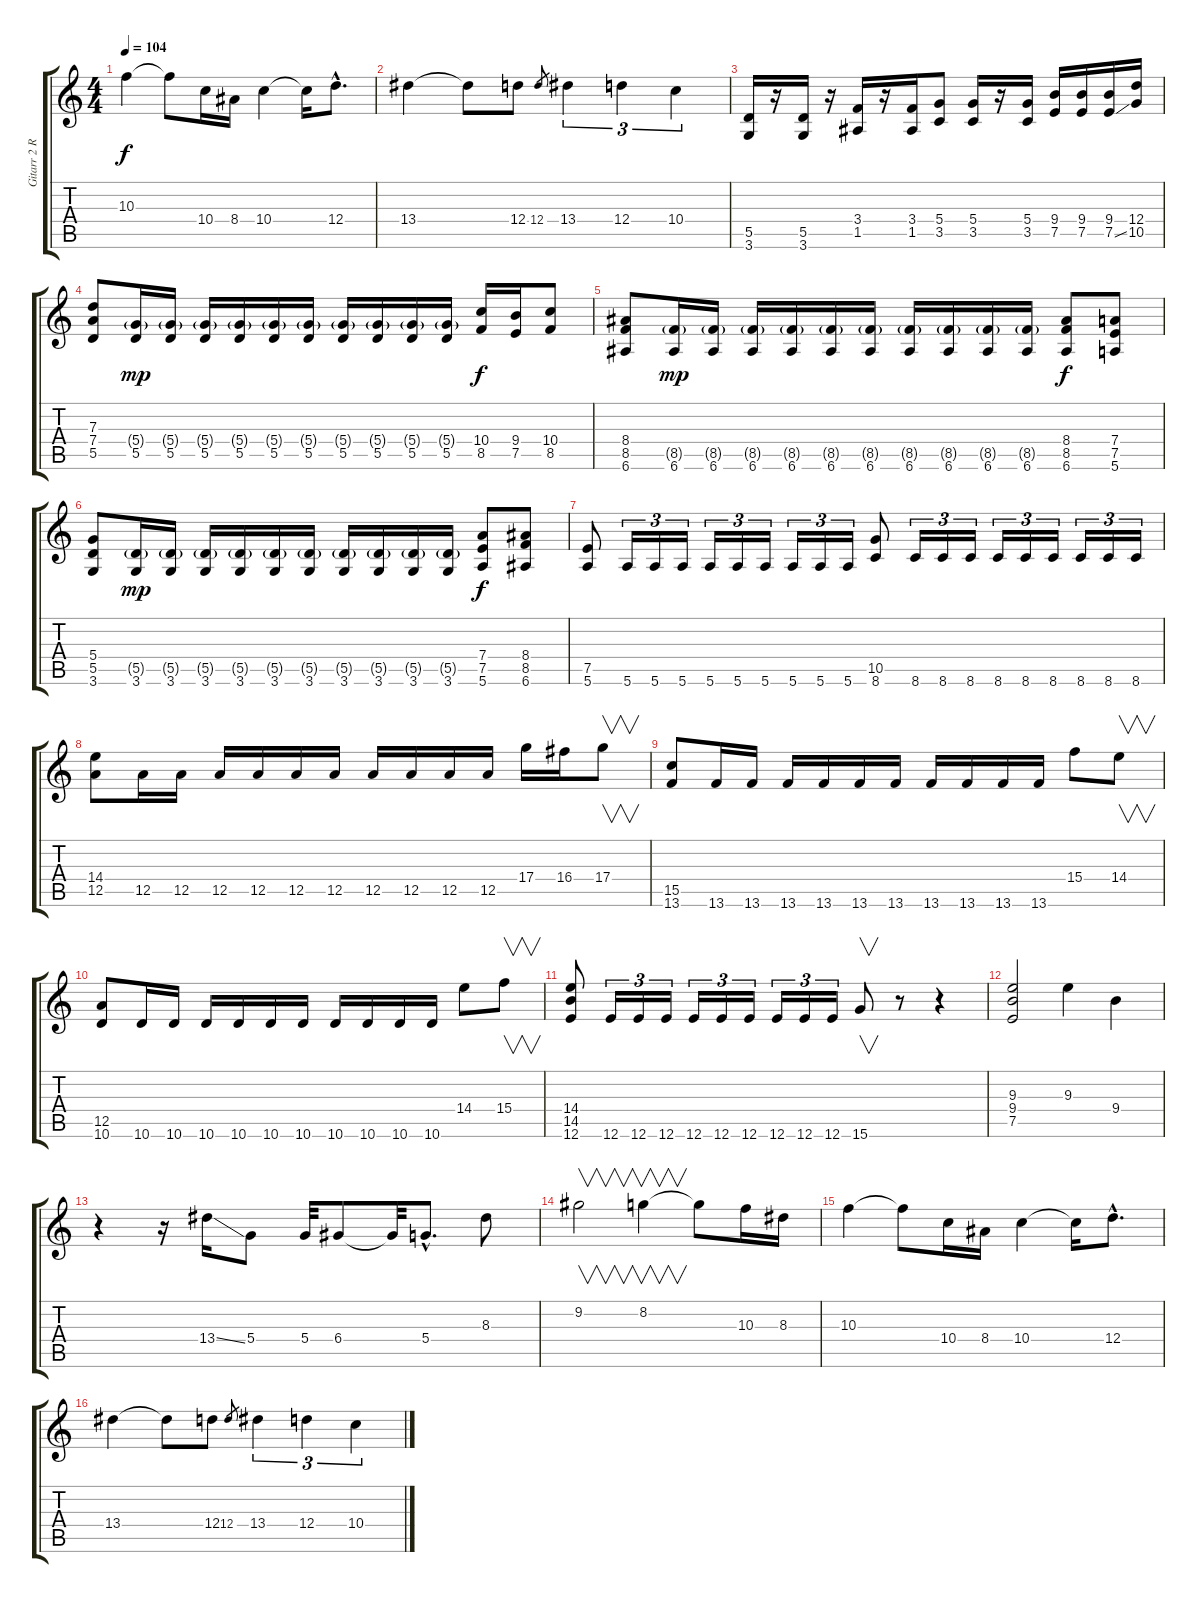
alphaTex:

\track ("Gitarr 2 Rytm/Solo" "Gitarr 2 R") {instrument distortionguitar}
\staff {score tabs}
\tuning (E4 B3 G3 D3 A2 E2) {hide}
\ts (4 4)
\tempo 104
\clef g2
\ks c
10.3.4{dy f} 10.3{t}.8 10.4.16 8.4.16 10.4.4 10.4{t}.16 12.4{hac}.8{d} |
13.4.4 13.4{t}.8 12.4.8 12.4.8{gr} 13.4.4{tu (3 2)} 12.4.4{tu (3 2)} 10.4.4{tu (3 2)} |
(5.5 3.6).16 r.16 (5.5 3.6).16 r.16 (3.4 1.5).16 r.16 (3.4 1.5).16 (5.4 3.5).8 (5.4 3.5).16 r.16 (5.4 3.5).16 (9.4 7.5).16 (9.4 7.5).16 (9.4 7.5{ss}).16 (12.4 10.5).16 |
(7.3 7.4 5.5).8 (5.4{g} 5.5).16{dy mp} (5.4{g} 5.5).16 (5.4{g} 5.5).16 (5.4{g} 5.5).16 (5.4{g} 5.5).16 (5.4{g} 5.5).16 (5.4{g} 5.5).16 (5.4{g} 5.5).16 (5.4{g} 5.5).16 (5.4{g} 5.5).16 (10.4 8.5).16{dy f} (9.4 7.5).16 (10.4 8.5).8 |
(8.4 8.5 6.6).8 (8.5{g} 6.6).16{dy mp} (8.5{g} 6.6).16 (8.5{g} 6.6).16 (8.5{g} 6.6).16 (8.5{g} 6.6).16 (8.5{g} 6.6).16 (8.5{g} 6.6).16 (8.5{g} 6.6).16 (8.5{g} 6.6).16 (8.5{g} 6.6).16 (8.4 8.5 6.6).8{dy f} (7.4 7.5 5.6).8 |
(5.4 5.5 3.6).8 (5.5{g} 3.6).16{dy mp} (5.5{g} 3.6).16 (5.5{g} 3.6).16 (5.5{g} 3.6).16 (5.5{g} 3.6).16 (5.5{g} 3.6).16 (5.5{g} 3.6).16 (5.5{g} 3.6).16 (5.5{g} 3.6).16 (5.5{g} 3.6).16 (7.4 7.5 5.6).8{dy f} (8.4 8.5 6.6).8 |
(7.5 5.6).8 5.6.16{tu (3 2)} 5.6.16{tu (3 2)} 5.6.16{tu (3 2)} 5.6.16{tu (3 2)} 5.6.16{tu (3 2)} 5.6.16{tu (3 2)} 5.6.16{tu (3 2)} 5.6.16{tu (3 2)} 5.6.16{tu (3 2)} (10.5 8.6).8 8.6.16{tu (3 2)} 8.6.16{tu (3 2)} 8.6.16{tu (3 2)} 8.6.16{tu (3 2)} 8.6.16{tu (3 2)} 8.6.16{tu (3 2)} 8.6.16{tu (3 2)} 8.6.16{tu (3 2)} 8.6.16{tu (3 2)} |
(14.4 12.5).8 12.5.16 12.5.16 12.5.16 12.5.16 12.5.16 12.5.16 12.5.16 12.5.16 12.5.16 12.5.16 17.4.16 16.4.16 17.4.8{v} |
(15.5 13.6).8 13.6.16 13.6.16 13.6.16 13.6.16 13.6.16 13.6.16 13.6.16 13.6.16 13.6.16 13.6.16 15.4.8 14.4.8{v} |
(12.5 10.6).8 10.6.16 10.6.16 10.6.16 10.6.16 10.6.16 10.6.16 10.6.16 10.6.16 10.6.16 10.6.16 14.4.8 15.4.8{v} |
(14.4 14.5 12.6).8 12.6.16{tu (3 2)} 12.6.16{tu (3 2)} 12.6.16{tu (3 2)} 12.6.16{tu (3 2)} 12.6.16{tu (3 2)} 12.6.16{tu (3 2)} 12.6.16{tu (3 2)} 12.6.16{tu (3 2)} 12.6.16{tu (3 2)} 15.6.8{v} r.8 r.4 |
(9.3 9.4 7.5).2 9.3.4 9.4.4 |
r.4 r.16 13.4{ss}.16 5.4.8 5.4.32 6.4.8 6.4{t}.32 5.4{hac}.8{d} 8.3.8 |
9.2.2{v} 8.2.4{v} 8.2{t}.8 10.3.16 8.3.16 |
10.3.4 10.3{t}.8 10.4.16 8.4.16 10.4.4 10.4{t}.16 12.4{hac}.8{d} |
13.4.4 13.4{t}.8 12.4.8 12.4.8{gr} 13.4.4{tu (3 2)} 12.4.4{tu (3 2)} 10.4.4{tu (3 2)}
